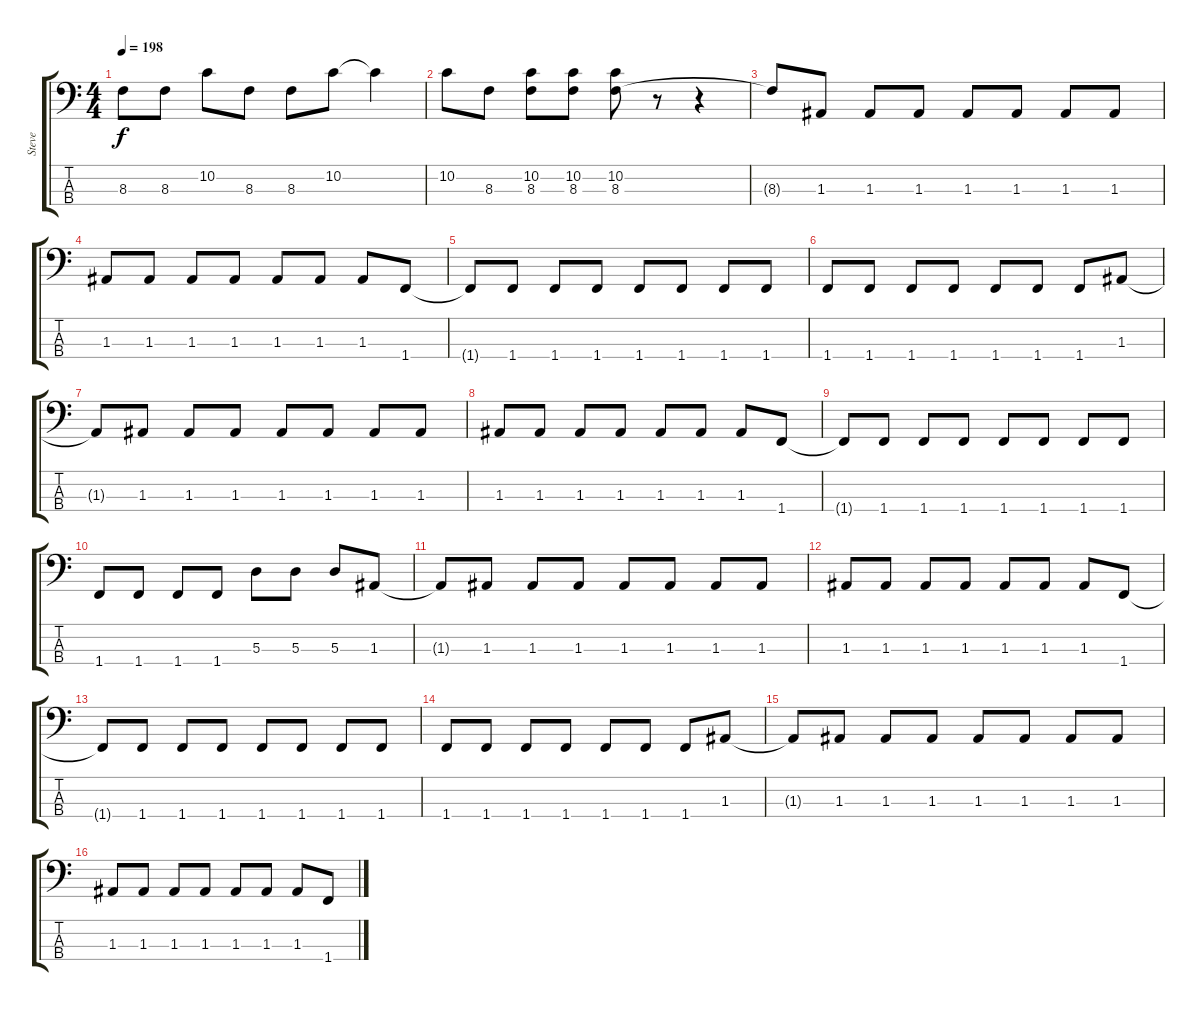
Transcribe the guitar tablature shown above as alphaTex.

\track ("Steve" "Steve") {instrument electricbassfinger}
\staff {score tabs}
\tuning (G2 D2 A1 E1) {hide}
\ts (4 4)
\tempo 198
\clef f4
\ks c
8.3.8{dy f} 8.3.8 10.2.8 8.3.8 8.3.8 10.2.8 10.2{t}.4 |
10.2.8 8.3.8 (10.2 8.3).8 (10.2 8.3).8 (10.2 8.3).8 r.8 r.4 |
8.3{t}.8 1.3.8 1.3.8 1.3.8 1.3.8 1.3.8 1.3.8 1.3.8 |
1.3.8 1.3.8 1.3.8 1.3.8 1.3.8 1.3.8 1.3.8 1.4.8 |
1.4{t}.8 1.4.8 1.4.8 1.4.8 1.4.8 1.4.8 1.4.8 1.4.8 |
1.4.8 1.4.8 1.4.8 1.4.8 1.4.8 1.4.8 1.4.8 1.3.8 |
1.3{t}.8 1.3.8 1.3.8 1.3.8 1.3.8 1.3.8 1.3.8 1.3.8 |
1.3.8 1.3.8 1.3.8 1.3.8 1.3.8 1.3.8 1.3.8 1.4.8 |
1.4{t}.8 1.4.8 1.4.8 1.4.8 1.4.8 1.4.8 1.4.8 1.4.8 |
1.4.8 1.4.8 1.4.8 1.4.8 5.3.8 5.3.8 5.3.8 1.3.8 |
1.3{t}.8 1.3.8 1.3.8 1.3.8 1.3.8 1.3.8 1.3.8 1.3.8 |
1.3.8 1.3.8 1.3.8 1.3.8 1.3.8 1.3.8 1.3.8 1.4.8 |
1.4{t}.8 1.4.8 1.4.8 1.4.8 1.4.8 1.4.8 1.4.8 1.4.8 |
1.4.8 1.4.8 1.4.8 1.4.8 1.4.8 1.4.8 1.4.8 1.3.8 |
1.3{t}.8 1.3.8 1.3.8 1.3.8 1.3.8 1.3.8 1.3.8 1.3.8 |
1.3.8 1.3.8 1.3.8 1.3.8 1.3.8 1.3.8 1.3.8 1.4.8
